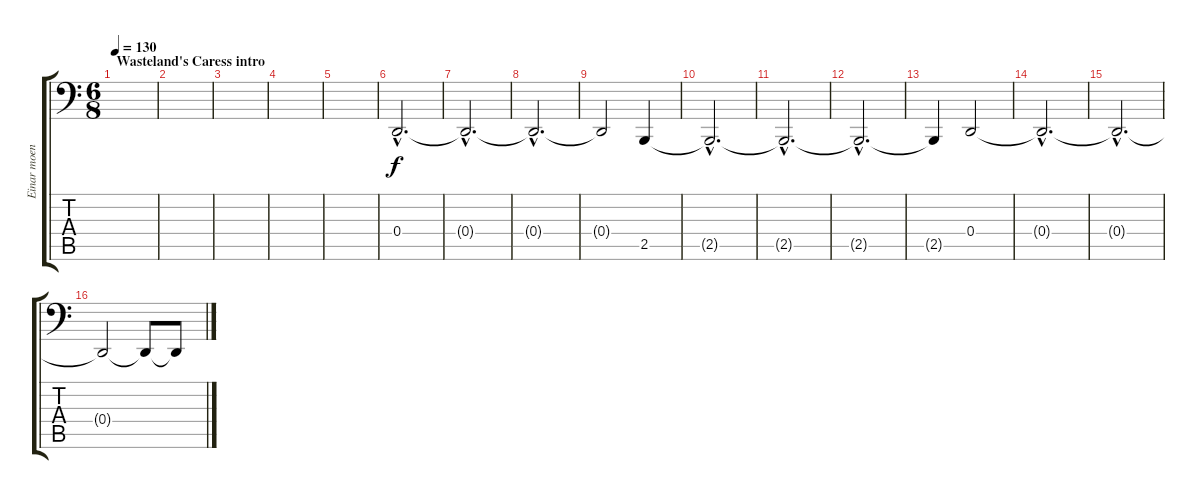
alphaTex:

\track ("Einar moen (low)" "Einar moen") {instrument stringensemble1}
\staff {score tabs}
\tuning (E3 B2 G2 D2 A1 E1) {hide}
\ts (6 8)
\section ("" "Wasteland's Caress intro")
\tempo 130
\tempo 120
\tempo 130
\clef f4
\ks c
|
|
|
|
|
0.4{hac}.2{d} |
0.4{hac t}.2{d dy f} |
0.4{hac t}.2{d} |
0.4{t}.2 2.5.4 |
2.5{hac t}.2{d} |
2.5{hac t}.2{d} |
2.5{hac t}.2{d} |
2.5{t}.4 0.4.2 |
0.4{hac t}.2{d} |
0.4{hac t}.2{d} |
0.4{t}.2 0.4{t}.8 0.4{t}.8
